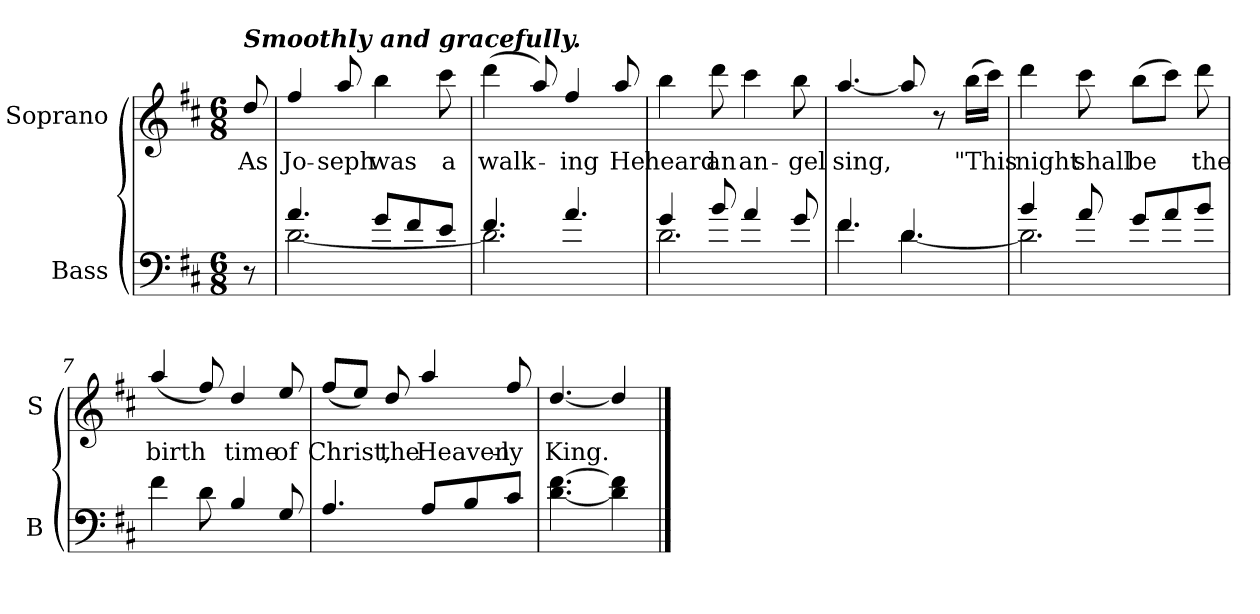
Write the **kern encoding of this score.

**kern	**kern	**text
*part2	*part1	*part1
*staff2	*staff1	*staff1
*I"Bass	*I"Soprano	*
*I'B	*I'S	*
*clefF4	*clefG2	*
*ITrd7c12	*ITrd7c12	*
*k[f#c#]	*k[f#c#]	*
*D:	*D:	*
*M6/8	*M6/8	*
=1	=1	=1
!	!LO:TX:a:Bi:t=Smoothly and gracefully.	!
!	!	!LO:LY:b
8r	8d/	As
=2	=2	=2
*^	*	*
!	!	!	!LO:LY:b
4.A/	[<2.D\	4f#/	Jo-
!	!	!	!LO:LY:b
.	.	8a/	-seph
!	!	!	!LO:LY:b
8G/L	.	4b\	was
8F#/	.	.	.
!	!	!	!LO:LY:b
8E/J	.	8cc#\	a
=3	=3	=3	=3
!	!	!	!LO:LY:b
4.F#/	2.D\]	(>4dd\	walk-
.	.	8a/)	.
!	!	!	!LO:LY:b
4.A/	.	4f#/	-ing
!	!	!	!LO:LY:b
.	.	8a/	He
=4	=4	=4	=4
!	!	!	!LO:LY:b
4G/	2.D\	4b\	heard
!	!	!	!LO:LY:b
8B/	.	8dd\	an
!	!	!	!LO:LY:b
4A/	.	4cc#\	an-
!	!	!	!LO:LY:b
8G/	.	8b\	-gel
=5	=5	=5	=5
!	!	!	!LO:LY:b
4.F#/	4.F#\	[4.a/	sing,
4.D/	[<4.D\	8a/]	.
.	.	8r	.
!	!	!	!LO:LY:b
.	.	(>16b\LL	"This
.	.	16cc#\JJ)	.
!!LO:LB:g=z
=6	=6	=6	=6
!	!	!	!LO:LY:b
4B/	2.D\]	4dd\	night
!	!	!	!LO:LY:b
8A/	.	8cc#\	shall
!	!	!	!LO:LY:b
8G/L	.	(>8b\L	be
8A/	.	8cc#\J)	.
!	!	!	!LO:LY:b
8B/J	.	8dd\	the
*v	*v	*	*
=7	=7	=7
!	!	!LO:LY:b
4F#\	(<4a/	birth
8D\	8f#/)	.
!	!	!LO:LY:b
4BB/	4d/	time
!	!	!LO:LY:b
8GG/	8e/	of
=8	=8	=8
!	!	!LO:LY:b
4.AA/	(<8f#/L	Christ,
.	8e/J)	.
!	!	!LO:LY:b
.	8d/	the
!	!	!LO:LY:b
8AA/L	4a/	Heaven-
8BB/	.	.
!	!	!LO:LY:b
8C#/J	8f#/	-ly
=9	=9	=9
!	!	!LO:LY:b
[4.D\ [4.F#\	[4.d/	King.
4D\] 4F#\]	4d/]	.
==	==	==
*-	*-	*-
